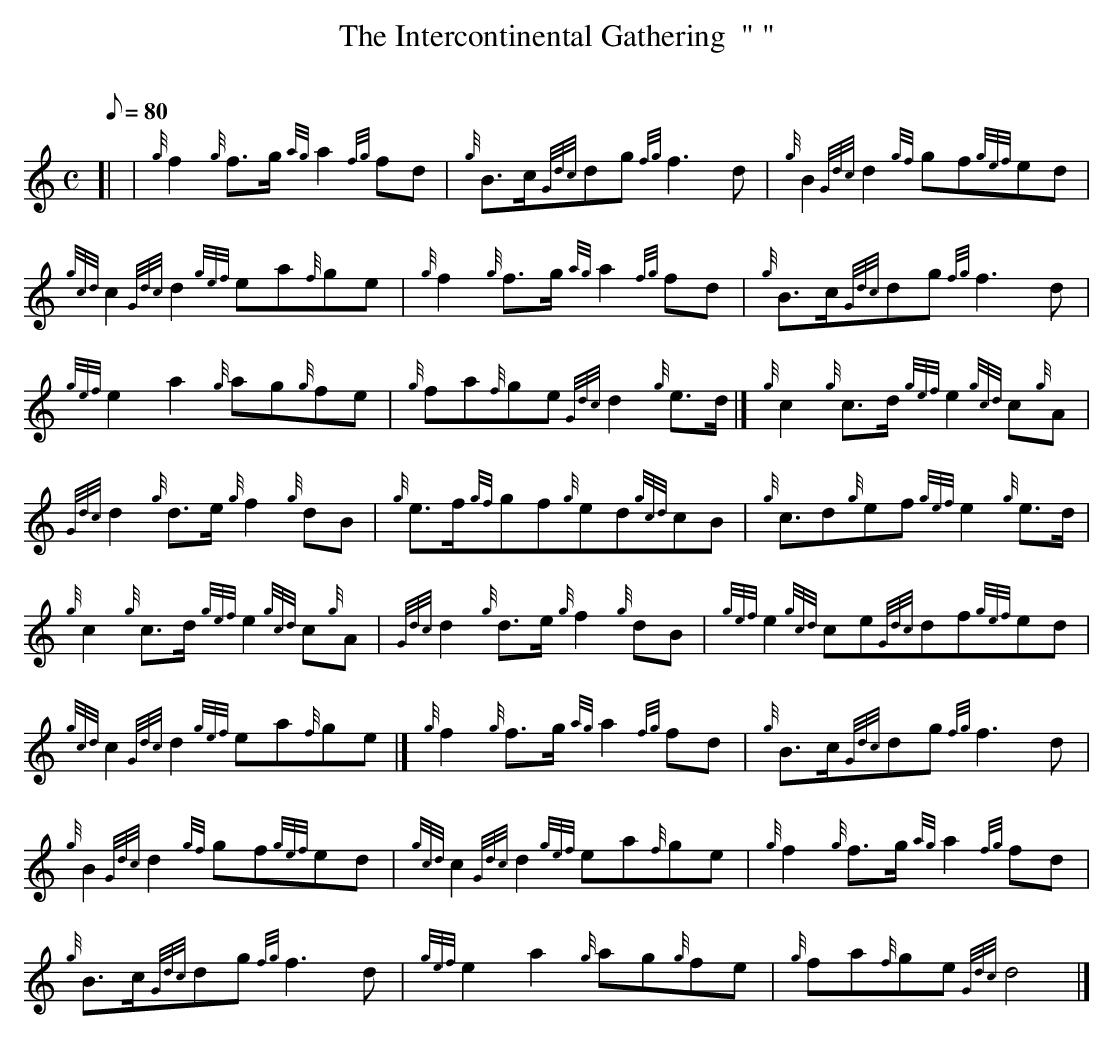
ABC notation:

X:1
T:The Intercontinental Gathering  " "
M:C
L:1/8
Q:80
C:
K:HP
[| | {g}f2{g}f3/2g/2{ag}a2{fg}fd|
{g}B3/2c/2{Gdc}dg{fg}f3d|
{g}B2{Gdc}d2{gf}gf{gef}ed|  !
{gcd}c2{Gdc}d2{gef}ea{f}ge|
{g}f2{g}f3/2g/2{ag}a2{fg}fd|
{g}B3/2c/2{Gdc}dg{fg}f3d|  !
{gef}e2a2{g}ag{g}fe|
{g}fa{f}ge{Gdc}d2{g}e3/2d/2|]
{g}c2{g}c3/2d/2{gef}e2{gcd}c{g}A|  !
{Gdc}d2{g}d3/2e/2{g}f2{g}dB|
{g}e3/2f/2{gf}gf{g}ed{gcd}cB|
{g}c3/2d{g}ef{gef}e2{g}e3/2d/2|  !
{g}c2{g}c3/2d/2{gef}e2{gcd}c{g}A|
{Gdc}d2{g}d3/2e/2{g}f2{g}dB|
{gef}e2{gcd}ce{Gdc}df{gef}ed|  !
{gcd}c2{Gdc}d2{gef}ea{f}ge|]
{g}f2{g}f3/2g/2{ag}a2{fg}fd|
{g}B3/2c/2{Gdc}dg{fg}f3d|  !
{g}B2{Gdc}d2{gf}gf{gef}ed|
{gcd}c2{Gdc}d2{gef}ea{f}ge|
{g}f2{g}f3/2g/2{ag}a2{fg}fd|  !
{g}B3/2c/2{Gdc}dg{fg}f3d|
{gef}e2a2{g}ag{g}fe|
{g}fa{f}ge{Gdc}d4|]  !
